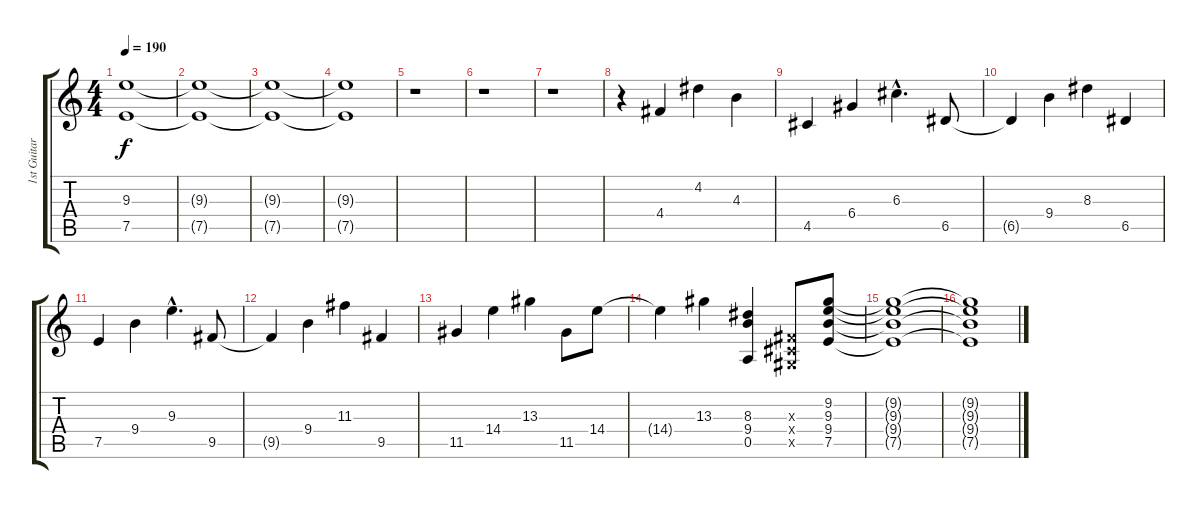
\track ("1st Guitar" "1st Guitar") {instrument overdrivenguitar}
\staff {score tabs}
\tuning (E4 B3 G3 D3 A2 E2) {hide}
\ts (4 4)
\tempo 190
\clef g2
\ks c
(9.3 7.5).1{dy f} |
(9.3{t} 7.5{t}).1 |
(9.3{t} 7.5{t}).1 |
(9.3{t} 7.5{t}).1 |
r.1 |
r.1 |
r.1 |
r.4 4.4.4 4.2.4 4.3.4 |
4.5.4 6.4.4 6.3{hac}.4{d} 6.5.8 |
6.5{t}.4 9.4.4 8.3.4 6.5.4 |
7.5.4 9.4.4 9.3{hac}.4{d} 9.5.8 |
9.5{t}.4 9.4.4 11.3.4 9.5.4 |
11.5.4 14.4.4 13.3.4 11.5.8 14.4.8 |
14.4{t}.4 13.3.4 (8.3 9.4 0.5).4 (-1.3{x} -1.4{x} -1.5{x}).8 (9.2 9.3 9.4 7.5).8 |
(9.2{t} 9.3{t} 9.4{t} 7.5{t}).1 |
(9.2{t} 9.3{t} 9.4{t} 7.5{t}).1
